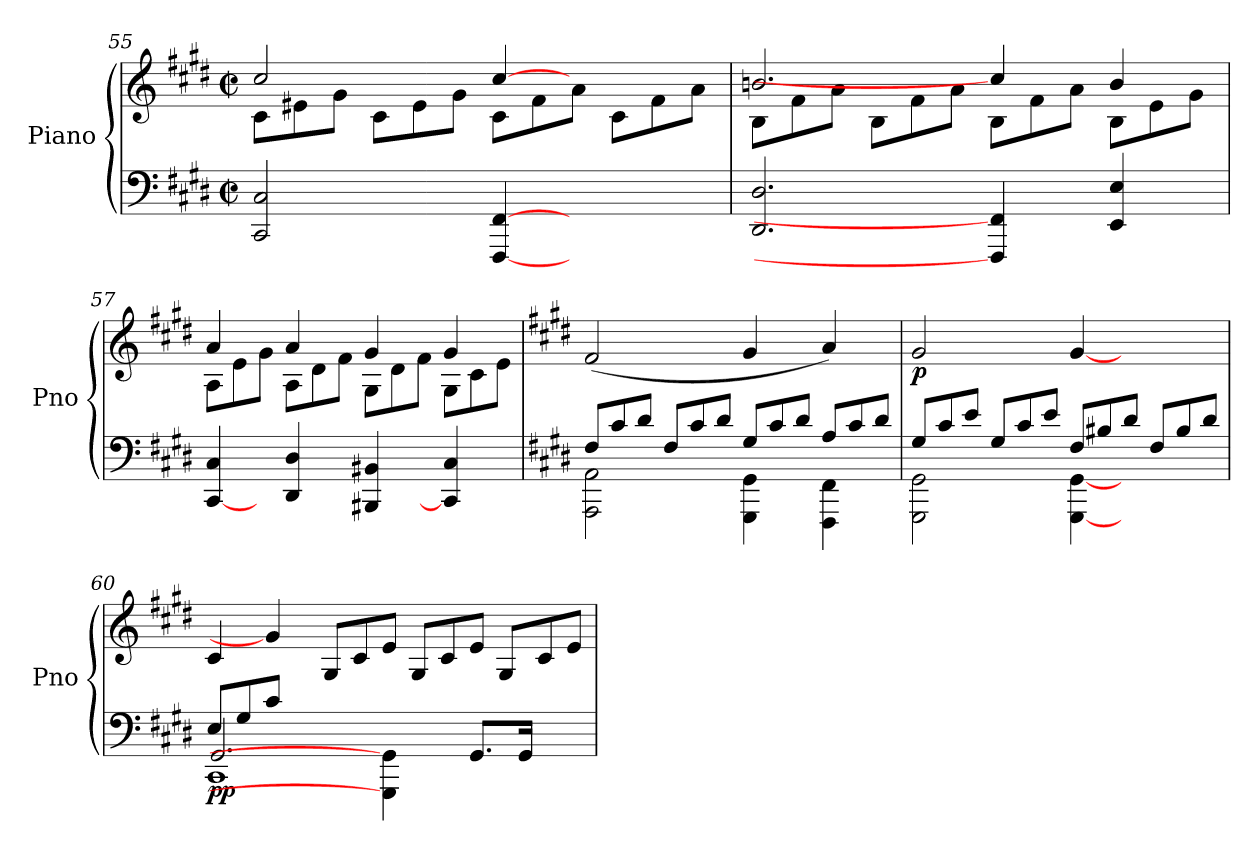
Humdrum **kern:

**kern	**kern	**dynam
*part1	*part1	*part1
*staff2	*staff1	*staff1/2
*I"Piano	*	*
*I'Pno	*	*
!!LO:LB:g=z
*clefF4	*clefG2	*
*k[f#c#g#d#]	*k[f#c#g#d#]	*
*M2/2	*M2/2	*
*met(c|)	*met(c|)	*
=55	=55	=55
*	*^	*
2CC#/ 2C#/	2cc#/	8c#\L	.
.	.	8e#X\	.
.	.	8g#\J	.
.	.	8c#\L	.
4ryy	4ryy	8e#\	.
.	.	8g#\J	.
[4FFF#/ [4FF#/	[4cc#/	8c#\L	.
.	.	8f#\	.
2ryy	2ryy	8a\J	.
.	.	8c#\L	.
.	.	8f#\	.
.	.	8a\J	.
=56	=56	=56	=56
2.DD#/ 2.D#/	2.bn/	8B\L	.
.	.	8f#\	.
.	.	8a\J	.
.	.	8B\L	.
.	.	8f#\	.
.	.	8a\J	.
4FFF#/] 4FF#/]	4cc#/]	8B\L	.
.	.	8f#\	.
8ryy	8ryy	8a\J	.
4EE/ 4E/	4b/	8B\L	.
.	.	8e\	.
8ryy	8ryy	8g#\J	.
=57	=57	=57	=57
[<4CC#/ 4C#/	4a/	8A\L	.
.	.	8e\	.
8ryy	8ryy	8g#\J	.
4DD#/ 4D#/	4a/	8A\L	.
.	.	8d#\	.
8ryy	8ryy	8f#\J	.
4BBB#X/ 4BB#X/	4g#/	8G#\L	.
.	.	8d#\	.
8ryy	8ryy	8f#\J	.
4CC#/] 4C#/	4g#/	8G#\L	.
.	.	8c#\	.
8ryy	8ryy	8e\J	.
*	*v	*v	*
!!LO:PB:g=z
=58	=58	=58
*k[f#c#g#d#]	*k[f#c#g#d#]	*
*^	*	*
8F#/L	2AAA\ 2AA\	(>2f#/	.
8c#/	.	.	.
8d#/J	.	.	.
8F#/L	.	.	.
8c#/	4ryy	4ryy	.
8d#/J	.	.	.
8G#/L	4GGG#\ 4GG#\	4g#/	.
8c#/	.	.	.
8d#/J	8ryy	8ryy	.
8A/L	4FFF#\ 4FF#\	4a/)	.
8c#/	.	.	.
8d#/J	8ryy	8ryy	.
=59	=59	=59	=59
!	!	!	!LO:DY:b
8G#/L	2GGG#\ 2GG#\	2g#/	p
8c#/	.	.	.
8e/J	.	.	.
8G#/L	.	.	.
8c#/	4ryy	4ryy	.
8e/J	.	.	.
8F#/L	[4GGG#\ [4GG#\	[4g#/	.
8B#X/	.	.	.
8d#/J	2ryy	2ryy	.
8F#/L	.	.	.
8B#/	.	.	.
8d#/J	.	.	.
=60	=60	=60	=60
*	*^	*	*
!	!	!	!	!LO:DY:b=2
8E/L	2.GG#/	1CC#	4c#/	pp
8G#/	.	.	.	.
8c#/J	.	.	4g#/]	.
2.ryy	.	.	.	.
.	.	.	8G#/L	.
.	.	.	8c#/	.
.	4GGG#\] 4GG#\]	.	8e/J	.
.	.	.	8G#/L	.
.	4ryy	4ryy	8c#/	.
8.GG#/L	.	.	8e/J	.
.	4.ryy	4.ryy	8G#/L	.
16GG#/Jk	.	.	.	.
4ryy	.	.	8c#/	.
.	.	.	8e/J	.
*v	*v	*v	*	*
=	=	=
*-	*-	*-
